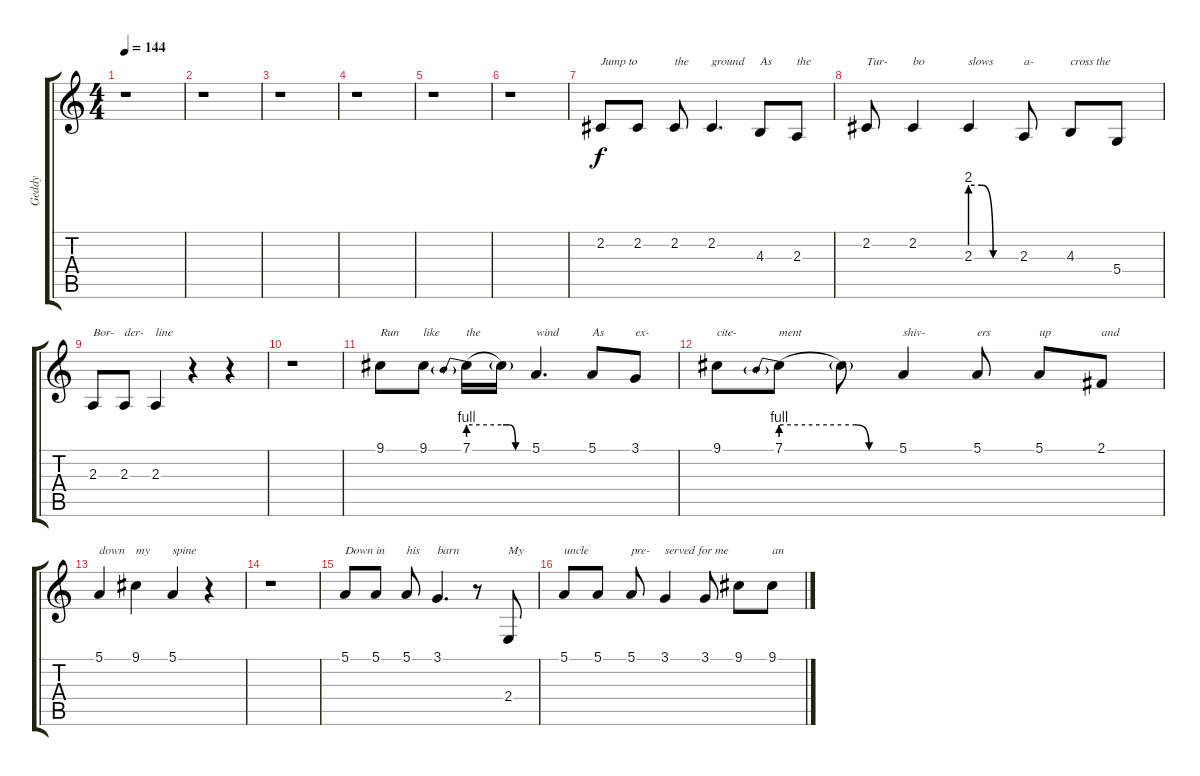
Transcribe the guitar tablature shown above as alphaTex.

\track ("Geddy" "Geddy") {instrument lead6voice}
\staff {score tabs}
\tuning (E4 B3 G3 D3 A2 E2) {hide}
\ts (4 4)
\tempo 144
\clef g2
\ks c
r.1{dy f} |
r.1 |
r.1 |
r.1 |
r.1 |
r.1 |
2.2.8{txt "Jump to"} 2.2.8 2.2.8{txt "the"} 2.2.4{d txt "ground"} 4.3.8{txt "As"} 2.3.8{txt "the"} |
2.2.8{txt "Tur-"} 2.2.4{txt "bo"} 2.3{be (custom 0 8 15 8 30 0 60 0)}.4{txt "slows"} 2.3.8{txt "a-"} 4.3.8{txt "cross the"} 5.4.8 |
2.3.8{txt "Bor-"} 2.3.8{txt "der-"} 2.3.4{txt "line"} r.4 r.4 |
r.1 |
9.1.8{txt "Run"} 9.1.8{txt "like"} 7.1{be (prebend 0 4 60 4)}.16{txt "the"} 7.1{be (custom 0 4 15 4 30 0 60 0) t}.16 5.1.4{d txt "wind"} 5.1.8{txt "As"} 3.1.8{txt "ex-"} |
9.1.8{txt "cite-"} 7.1{be (prebend 0 4 60 4)}.8{txt "ment"} 7.1{be (custom 0 4 15 4 30 0 60 0) t}.8 5.1.4{txt "shiv-"} 5.1.8{txt "ers"} 5.1.8{txt "up"} 2.1.8{txt "and"} |
5.1.4{txt "down"} 9.1.4{txt "my"} 5.1.4{txt "spine"} r.4 |
r.1 |
5.1.8{txt "Down in"} 5.1.8 5.1.8{txt "his"} 3.1.4{d txt "barn"} r.8 2.4.8{txt "My"} |
5.1.8{txt "uncle"} 5.1.8 5.1.8{txt "pre-"} 3.1.4{txt "served for me"} 3.1.8 9.1.8 9.1.8{txt "an"}
